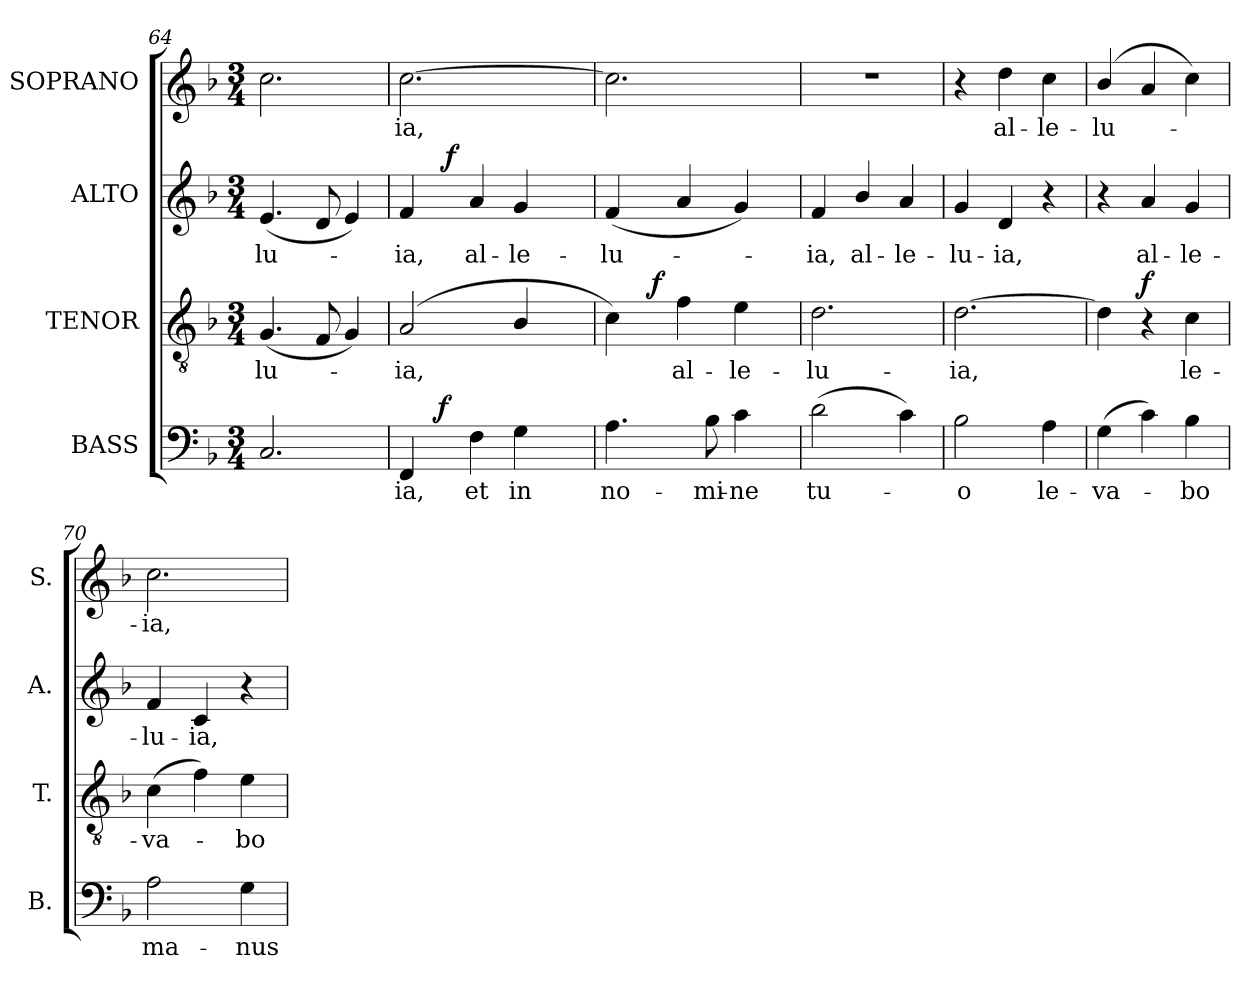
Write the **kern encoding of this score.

**kern	**text	**dynam	**kern	**text	**dynam	**kern	**text	**dynam	**kern	**text
*part4	*part4	*part4	*part3	*part3	*part3	*part2	*part2	*part2	*part1	*part1
*staff4	*staff4	*staff4	*staff3	*staff3	*staff3	*staff2	*staff2	*staff2	*staff1	*staff1
*I"BASS	*	*	*I"TENOR	*	*	*I"ALTO	*	*	*I"SOPRANO	*
*I'B.	*	*	*I'T.	*	*	*I'A.	*	*	*I'S.	*
!!LO:PB:g=z
*clefF4	*	*	*clefGv2	*	*	*clefG2	*	*	*clefG2	*
*	*	*	*ITrd7c12	*	*	*	*	*	*	*
*k[b-]	*	*	*k[b-]	*	*	*k[b-]	*	*	*k[b-]	*
*F:	*	*	*F:	*	*	*F:	*	*	*F:	*
*M3/4	*	*	*M3/4	*	*	*M3/4	*	*	*M3/4	*
=64	=64	=64	=64	=64	=64	=64	=64	=64	=64	=64
!	!	!	!	!LO:LY:b:color=#000000	!	!	!	!	!	!
!	!	!	!	!	!	!	!LO:LY:b:color=#000000	!	!	!
2.Ci/	.	.	(4.GGi/	-lu-	.	(4.ei/	-lu-	.	2.cci\	.
.	.	.	8FFi/	.	.	8di/	.	.	.	.
.	.	.	4GGi/)	.	.	4ei/)	.	.	.	.
=65	=65	=65	=65	=65	=65	=65	=65	=65	=65	=65
!	!LO:LY:b:color=#000000	!	!	!	!	!	!	!	!	!
!	!	!	!	!LO:LY:b:color=#000000	!	!	!	!	!	!
!	!	!	!	!	!	!	!LO:LY:b:color=#000000	!	!	!
!	!	!	!	!	!	!	!	!	!	!LO:LY:b:color=#000000
*^	*	*	*	*	*	*^	*	*	*	*
4FFi/	8ryy	-ia,	.	(2AAi/	-ia,	.	4fi/	8ryy	-ia,	.	[2.cci\	-ia,
.	64.ryy	.	.	.	.	.	.	32ryy	.	.	.	.
.	2ryy	.	f	.	.	.	.	.	.	.	.	.
.	.	.	.	.	.	.	.	512.ryy	.	.	.	.
.	.	.	.	.	.	.	.	2ryy	.	f	.	.
!	!	!LO:LY:b:color=#000000	!	!	!	!	!	!	!	!	!	!
!	!	!	!	!	!	!	!	!	!LO:LY:b:color=#000000	!	!	!
4Fi\	.	et	.	.	.	.	4ai/	.	al-	.	.	.
!	!	!LO:LY:b:color=#000000	!	!	!	!	!	!	!	!	!	!
!	!	!	!	!	!	!	!	!	!LO:LY:b:color=#000000	!	!	!
4Gi\	.	in	.	4BB-i/	.	.	4gi/	.	-le-	.	.	.
.	16ryy	.	.	.	.	.	.	.	.	.	.	.
.	.	.	.	.	.	.	.	16ryy	.	.	.	.
.	32ryy	.	.	.	.	.	.	.	.	.	.	.
.	.	.	.	.	.	.	.	64ryy	.	.	.	.
.	.	.	.	.	.	.	.	128ryy	.	.	.	.
.	128ryy	.	.	.	.	.	.	.	.	.	.	.
.	.	.	.	.	.	.	.	256ryy	.	.	.	.
.	.	.	.	.	.	.	.	1024ryy	.	.	.	.
*v	*v	*	*	*	*	*	*v	*v	*	*	*	*
=66	=66	=66	=66	=66	=66	=66	=66	=66	=66	=66
*^	*	*	*	*	*	*^	*	*	*	*
!	!	!LO:LY:b:color=#000000	!	!	!	!	!	!	!	!	!	!
*v	*v	*	*	*	*	*	*v	*v	*	*	*	*
*^	*	*	*	*	*	*^	*	*	*	*
!	!	!	!	!	!	!	!	!	!LO:LY:b:color=#000000	!	!	!
*v	*v	*	*	*^	*	*	*v	*v	*	*	*	*
4.Ai\	no-	.	4Ci\)	8ryy	.	.	(4fi/	-lu-	.	2.cci\]	.
.	.	.	.	64ryy	.	.	.	.	.	.	.
.	.	.	.	128ryy	.	.	.	.	.	.	.
.	.	.	.	256ryy	.	.	.	.	.	.	.
.	.	.	.	1024ryy	.	.	.	.	.	.	.
.	.	.	.	2ryy	.	f	.	.	.	.	.
!	!	!	!	!	!LO:LY:b:color=#000000	!	!	!	!	!	!
.	.	.	4Fi\	.	al-	.	4ai/	.	.	.	.
!	!LO:LY:b:color=#000000	!	!	!	!	!	!	!	!	!	!
8B-i\	-mi-	.	.	.	.	.	.	.	.	.	.
!	!LO:LY:b:color=#000000	!	!	!	!	!	!	!	!	!	!
!	!	!	!	!	!LO:LY:b:color=#000000	!	!	!	!	!	!
4ci\	-ne	.	4Ei\	.	-le-	.	4gi/)	.	.	.	.
.	.	.	.	16ryy	.	.	.	.	.	.	.
.	.	.	.	32ryy	.	.	.	.	.	.	.
.	.	.	.	512.ryy	.	.	.	.	.	.	.
*	*	*	*v	*v	*	*	*	*	*	*	*
=67	=67	=67	=67	=67	=67	=67	=67	=67	=67	=67
*	*	*	*^	*	*	*	*	*	*	*
!	!LO:LY:b:color=#000000	!	!	!	!	!	!	!	!	!	!
*	*	*	*v	*v	*	*	*	*	*	*	*
*	*	*	*^	*	*	*	*	*	*	*
!	!	!	!	!	!LO:LY:b:color=#000000	!	!	!	!	!	!
*	*	*	*v	*v	*	*	*	*	*	*	*
*	*	*	*^	*	*	*	*	*	*	*
!	!	!	!	!	!	!	!	!LO:LY:b:color=#000000	!	!LO:N:vis=1	!
*	*	*	*v	*v	*	*	*	*	*	*	*
(2di\	tu-	.	2.Di\	-lu-	.	4fi/	-ia,	.	2.r	.
!	!	!	!	!	!	!	!LO:LY:b:color=#000000	!	!	!
.	.	.	.	.	.	4b-i/	al-	.	.	.
!	!	!	!	!	!	!	!LO:LY:b:color=#000000	!	!	!
4ci\)	.	.	.	.	.	4ai/	-le-	.	.	.
=68	=68	=68	=68	=68	=68	=68	=68	=68	=68	=68
!	!LO:LY:b:color=#000000	!	!	!	!	!	!	!	!	!
!	!	!	!	!LO:LY:b:color=#000000	!	!	!	!	!	!
!	!	!	!	!	!	!	!LO:LY:b:color=#000000	!	!	!
2B-i\	-o	.	[2.Di\	-ia,	.	4gi/	-lu-	.	4r	.
!	!	!	!	!	!	!	!LO:LY:b:color=#000000	!	!	!
!	!	!	!	!	!	!	!	!	!	!LO:LY:b:color=#000000
.	.	.	.	.	.	4di/	-ia,	.	4ddi\	al-
!	!LO:LY:b:color=#000000	!	!	!	!	!	!	!	!	!
!	!	!	!	!	!	!	!	!	!	!LO:LY:b:color=#000000
4Ai\	le-	.	.	.	.	4r	.	.	4cci\	-le-
=69	=69	=69	=69	=69	=69	=69	=69	=69	=69	=69
!	!LO:LY:b:color=#000000	!	!	!	!	!	!	!	!	!
!	!	!	!	!	!	!	!	!	!	!LO:LY:b:color=#000000
(4Gi\	-va-	.	4Di\]	.	.	4r	.	.	(4b-i/	-lu-
!	!	!	!	!	!	!	!LO:LY:b:color=#000000	!	!	!
4ci\)	.	.	4r	.	f	4ai/	al-	.	4ai/	.
!	!LO:LY:b:color=#000000	!	!	!	!	!	!	!	!	!
!	!	!	!	!LO:LY:b:color=#000000	!	!	!	!	!	!
!	!	!	!	!	!	!	!LO:LY:b:color=#000000	!	!	!
4B-i\	-bo	.	4Ci\	le-	.	4gi/	-le-	.	4cci\)	.
=70	=70	=70	=70	=70	=70	=70	=70	=70	=70	=70
!	!LO:LY:b:color=#000000	!	!	!	!	!	!	!	!	!
!	!	!	!	!LO:LY:b:color=#000000	!	!	!	!	!	!
!	!	!	!	!	!	!	!LO:LY:b:color=#000000	!	!	!
!	!	!	!	!	!	!	!	!	!	!LO:LY:b:color=#000000
2Ai\	ma-	.	(4Ci\	-va-	.	4fi/	-lu-	.	2.cci\	-ia,
!	!	!	!	!	!	!	!LO:LY:b:color=#000000	!	!	!
.	.	.	4Fi\)	.	.	4ci/	-ia,	.	.	.
!	!LO:LY:b:color=#000000	!	!	!	!	!	!	!	!	!
!	!	!	!	!LO:LY:b:color=#000000	!	!	!	!	!	!
4Gi\	-nus	.	4Ei\	-bo	.	4r	.	.	.	.
=	=	=	=	=	=	=	=	=	=	=
*-	*-	*-	*-	*-	*-	*-	*-	*-	*-	*-
